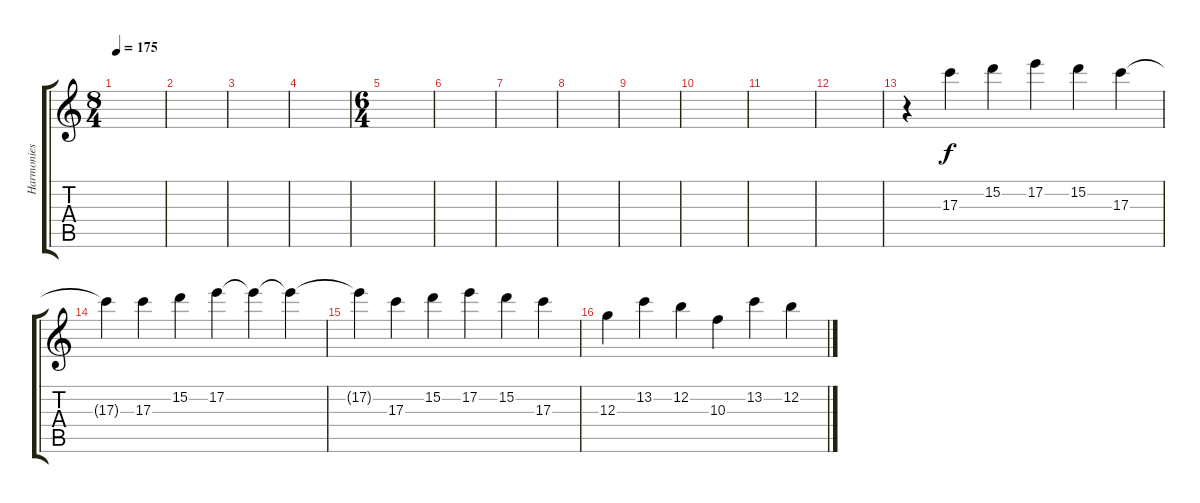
\track ("Harmonies" "Harmonies") {instrument distortionguitar}
\staff {score tabs}
\tuning (E4 B3 G3 D3 A2 D2) {hide}
\ts (8 4)
\tempo 175
\clef g2
\ks c
|
|
|
|
\ts (6 4)
|
|
|
|
|
|
|
|
r.4 17.3.4 15.2.4 17.2.4 15.2.4 17.3.4 |
17.3{t}.4 17.3.4 15.2.4 17.2.4 17.2{t}.4 17.2{t}.4 |
17.2{t}.4 17.3.4 15.2.4 17.2.4 15.2.4 17.3.4 |
12.3.4 13.2.4 12.2.4 10.3.4 13.2.4 12.2.4
